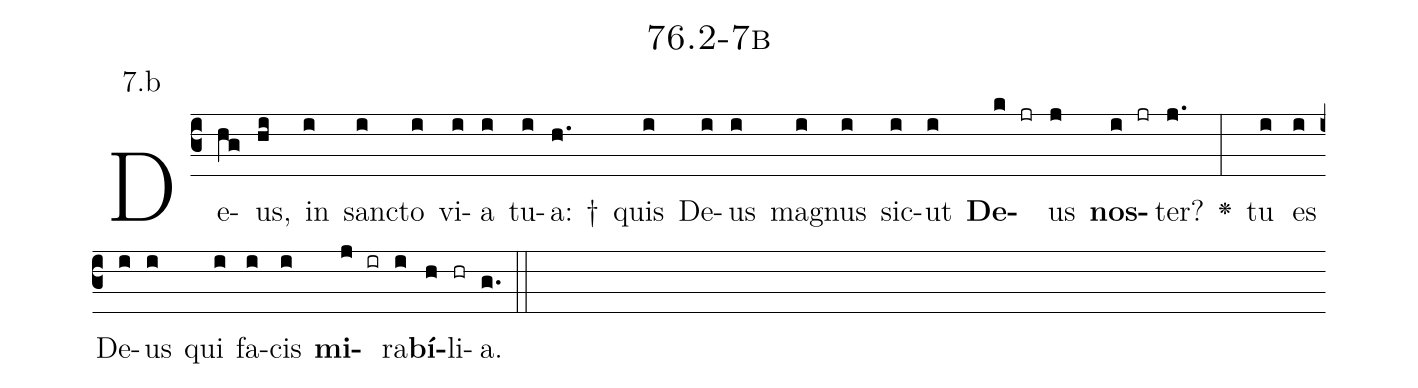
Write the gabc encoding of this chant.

name: 76.2-7b;
annotation: 7.b;
%%
(c3)De(hg)us,(hi) in(i) sanc(i)to(i) vi(i)a(i) tu(i)a: †(h.) quis(i) De(i)us(i) ma(i)gnus(i) sic(i)ut(i) <b>De</b>(k jr)us(j) <b>nos</b>(i jr)ter?(j.) <v>\greheightstar</v>(:) tu(i) es(i) De(i)us(i) qui(i) fa(i)cis(i) <b>mi</b>(j ir)ra(i)<b>bí</b>(h)li(hr)a.(g.) (::)


%E(i) u(i) o(j) u(i) a(h) e.(g.) (::)
